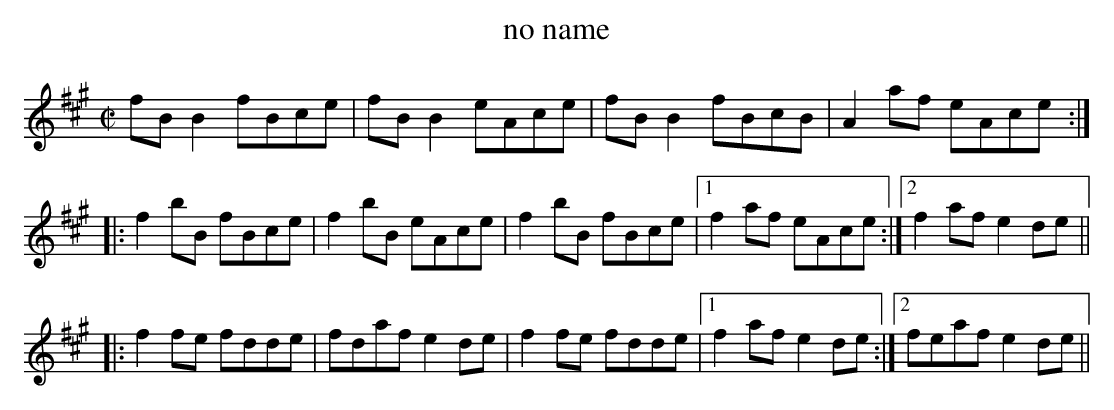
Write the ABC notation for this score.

X:1
T:no name
M:C|
K:Bdor
fBB2 fBce|fBB2 eAce|fBB2 fBcB|A2af eAce:|
|:f2bB fBce|f2bB eAce|f2bB fBce|1 f2af eAce:|2 f2af e2de||
|:f2fe fdde|fdaf e2de|f2fe fdde|1 f2af e2de:|2 feaf e2de||
